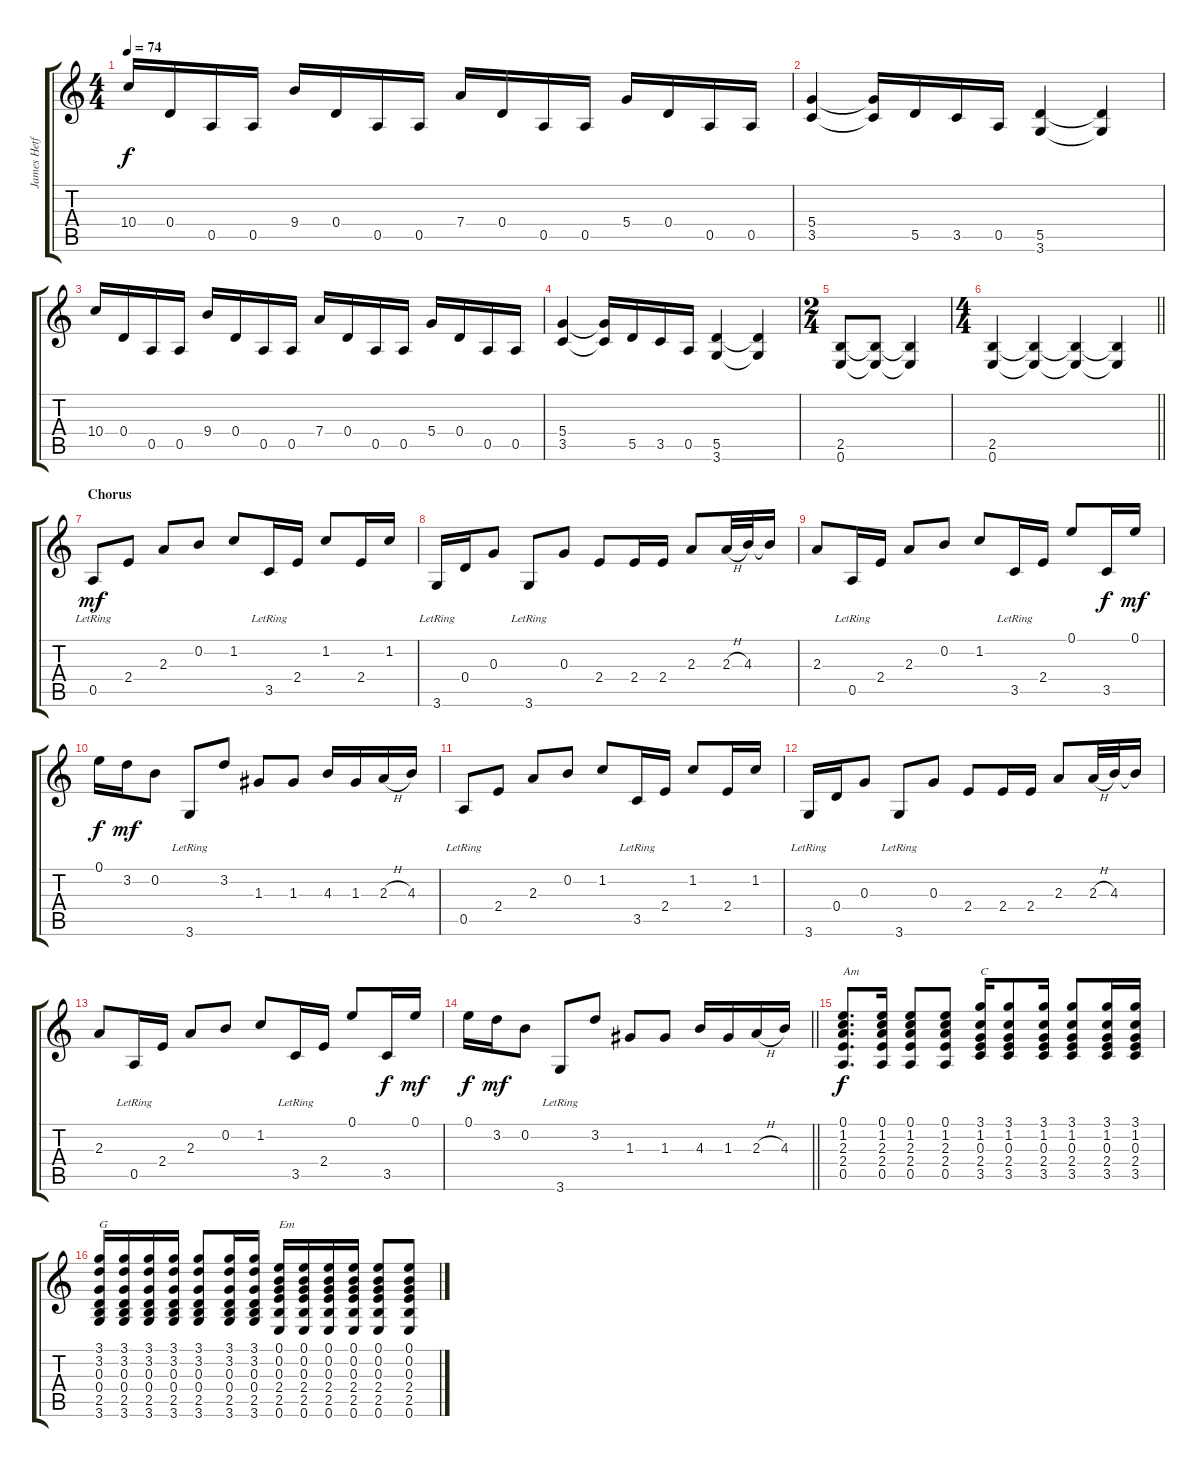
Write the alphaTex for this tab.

\track ("James Hetfield" "James Hetf") {instrument acousticguitarsteel}
\staff {score tabs}
\tuning (E4 B3 G3 D3 A2 E2) {hide}
\ts (4 4)
\tempo 74
\clef g2
\ks c
10.4.16{dy f} 0.4.16 0.5.16 0.5.16 9.4.16 0.4.16 0.5.16 0.5.16 7.4.16 0.4.16 0.5.16 0.5.16 5.4.16 0.4.16 0.5.16 0.5.16 |
(5.4 3.5).4 (5.4{t} 3.5{t}).16 5.5.16 3.5.16 0.5.16 (5.5 3.6).4 (5.5{t} 3.6{t}).4 |
10.4.16 0.4.16 0.5.16 0.5.16 9.4.16 0.4.16 0.5.16 0.5.16 7.4.16 0.4.16 0.5.16 0.5.16 5.4.16 0.4.16 0.5.16 0.5.16 |
(5.4 3.5).4 (5.4{t} 3.5{t}).16 5.5.16 3.5.16 0.5.16 (5.5 3.6).4 (5.5{t} 3.6{t}).4 |
\ts (2 4)
(2.5 0.6).8 (2.5{t} 0.6{t}).8 (2.5{t} 0.6{t}).4 |
\ts (4 4)
\barLineRight lightlight
(2.5 0.6).4 (2.5{t} 0.6{t}).4 (2.5{t} 0.6{t}).4 (2.5{t} 0.6{t}).4 |
\section ("" "Chorus")
0.5{lr}.8{dy mf instrument acousticguitarsteel} 2.4.8 2.3.8 0.2.8 1.2.8 3.5{lr}.16 2.4.16 1.2.8 2.4.16 1.2.16 |
3.6{lr}.16 0.4.16 0.3.8 3.6{lr}.8 0.3.8 2.4.8 2.4.16 2.4.16 2.3.8 2.3{h}.32 4.3.32 4.3{t}.16 |
2.3.8 0.5{lr}.16 2.4.16 2.3.8 0.2.8 1.2.8 3.5{lr}.16 2.4.16 0.1.8 3.5.16{dy f} 0.1.16{dy mf} |
0.1.16{dy f} 3.2.16{dy mf} 0.2.8 3.6{lr}.8 3.2.8 1.3.8 1.3.8 4.3.16 1.3.16 2.3{h}.16 4.3.16 |
0.5{lr}.8 2.4.8 2.3.8 0.2.8 1.2.8 3.5{lr}.16 2.4.16 1.2.8 2.4.16 1.2.16 |
3.6{lr}.16 0.4.16 0.3.8 3.6{lr}.8 0.3.8 2.4.8 2.4.16 2.4.16 2.3.8 2.3{h}.32 4.3.32 4.3{t}.16 |
2.3.8 0.5{lr}.16 2.4.16 2.3.8 0.2.8 1.2.8 3.5{lr}.16 2.4.16 0.1.8 3.5.16{dy f} 0.1.16{dy mf} |
\barLineRight lightlight
0.1.16{dy f} 3.2.16{dy mf} 0.2.8 3.6{lr}.8 3.2.8 1.3.8 1.3.8 4.3.16 1.3.16 2.3{h}.16 4.3.16 |
\section ("" "")
(0.1 1.2 2.3 2.4 0.5).8{d txt "Am" dy f instrument electricguitarclean} (0.1 1.2 2.3 2.4 0.5).16 (0.1 1.2 2.3 2.4 0.5).8 (0.1 1.2 2.3 2.4 0.5).8 (3.1 1.2 0.3 2.4 3.5).16{txt "C"} (3.1 1.2 0.3 2.4 3.5).8 (3.1 1.2 0.3 2.4 3.5).16 (3.1 1.2 0.3 2.4 3.5).8 (3.1 1.2 0.3 2.4 3.5).16 (3.1 1.2 0.3 2.4 3.5).16 |
(3.1 3.2 0.3 0.4 2.5 3.6).16{txt "G"} (3.1 3.2 0.3 0.4 2.5 3.6).16 (3.1 3.2 0.3 0.4 2.5 3.6).16 (3.1 3.2 0.3 0.4 2.5 3.6).16 (3.1 3.2 0.3 0.4 2.5 3.6).8 (3.1 3.2 0.3 0.4 2.5 3.6).16 (3.1 3.2 0.3 0.4 2.5 3.6).16 (0.1 0.2 0.3 2.4 2.5 0.6).16{txt "Em"} (0.1 0.2 0.3 2.4 2.5 0.6).16 (0.1 0.2 0.3 2.4 2.5 0.6).16 (0.1 0.2 0.3 2.4 2.5 0.6).16 (0.1 0.2 0.3 2.4 2.5 0.6).8 (0.1 0.2 0.3 2.4 2.5 0.6).8
